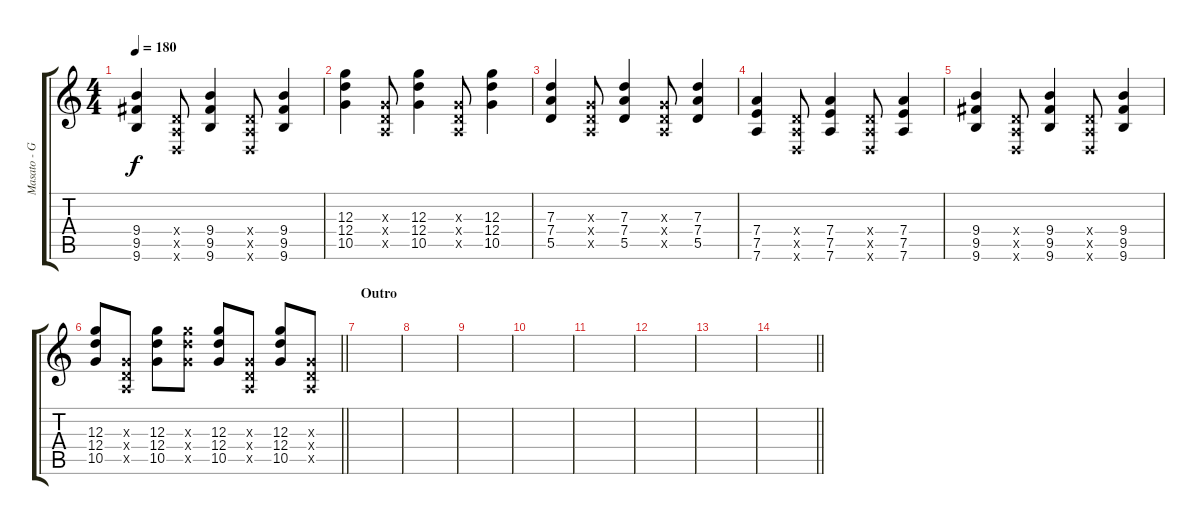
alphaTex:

\track ("Masato - Guitare 1" "Masato - G") {instrument distortionguitar}
\staff {score tabs}
\tuning (E4 B3 G3 D3 A2 D2) {hide}
\ts (4 4)
\tempo 180
\clef g2
\ks c
(9.4 9.5 9.6).4{dy f} (0.4{x} 0.5{x} 0.6{x}).8 (9.4 9.5 9.6).4 (0.4{x} 0.5{x} 0.6{x}).8 (9.4 9.5 9.6).4 |
(12.3 12.4 10.5).4 (0.3{x} 0.4{x} 0.5{x}).8 (12.3 12.4 10.5).4 (0.3{x} 0.4{x} 0.5{x}).8 (12.3 12.4 10.5).4 |
(7.3 7.4 5.5).4 (0.3{x} 0.4{x} 0.5{x}).8 (7.3 7.4 5.5).4 (0.3{x} 0.4{x} 0.5{x}).8 (7.3 7.4 5.5).4 |
(7.4 7.5 7.6).4 (0.4{x} 0.5{x} 0.6{x}).8 (7.4 7.5 7.6).4 (0.4{x} 0.5{x} 0.6{x}).8 (7.4 7.5 7.6).4 |
(9.4 9.5 9.6).4 (0.4{x} 0.5{x} 0.6{x}).8 (9.4 9.5 9.6).4 (0.4{x} 0.5{x} 0.6{x}).8 (9.4 9.5 9.6).4 |
\barLineRight lightlight
(12.3 12.4 10.5).8 (0.3{x} 0.4{x} 0.5{x}).8 (12.3 12.4 10.5).8 (12.3{x} 12.4{x} 10.5{x}).8 (12.3 12.4 10.5).8 (0.3{x} 0.4{x} 0.5{x}).8 (12.3 12.4 10.5).8 (0.3{x} 0.4{x} 0.5{x}).8 |
\section ("" "Outro")
|
|
|
|
|
|
|
\barLineRight lightlight
